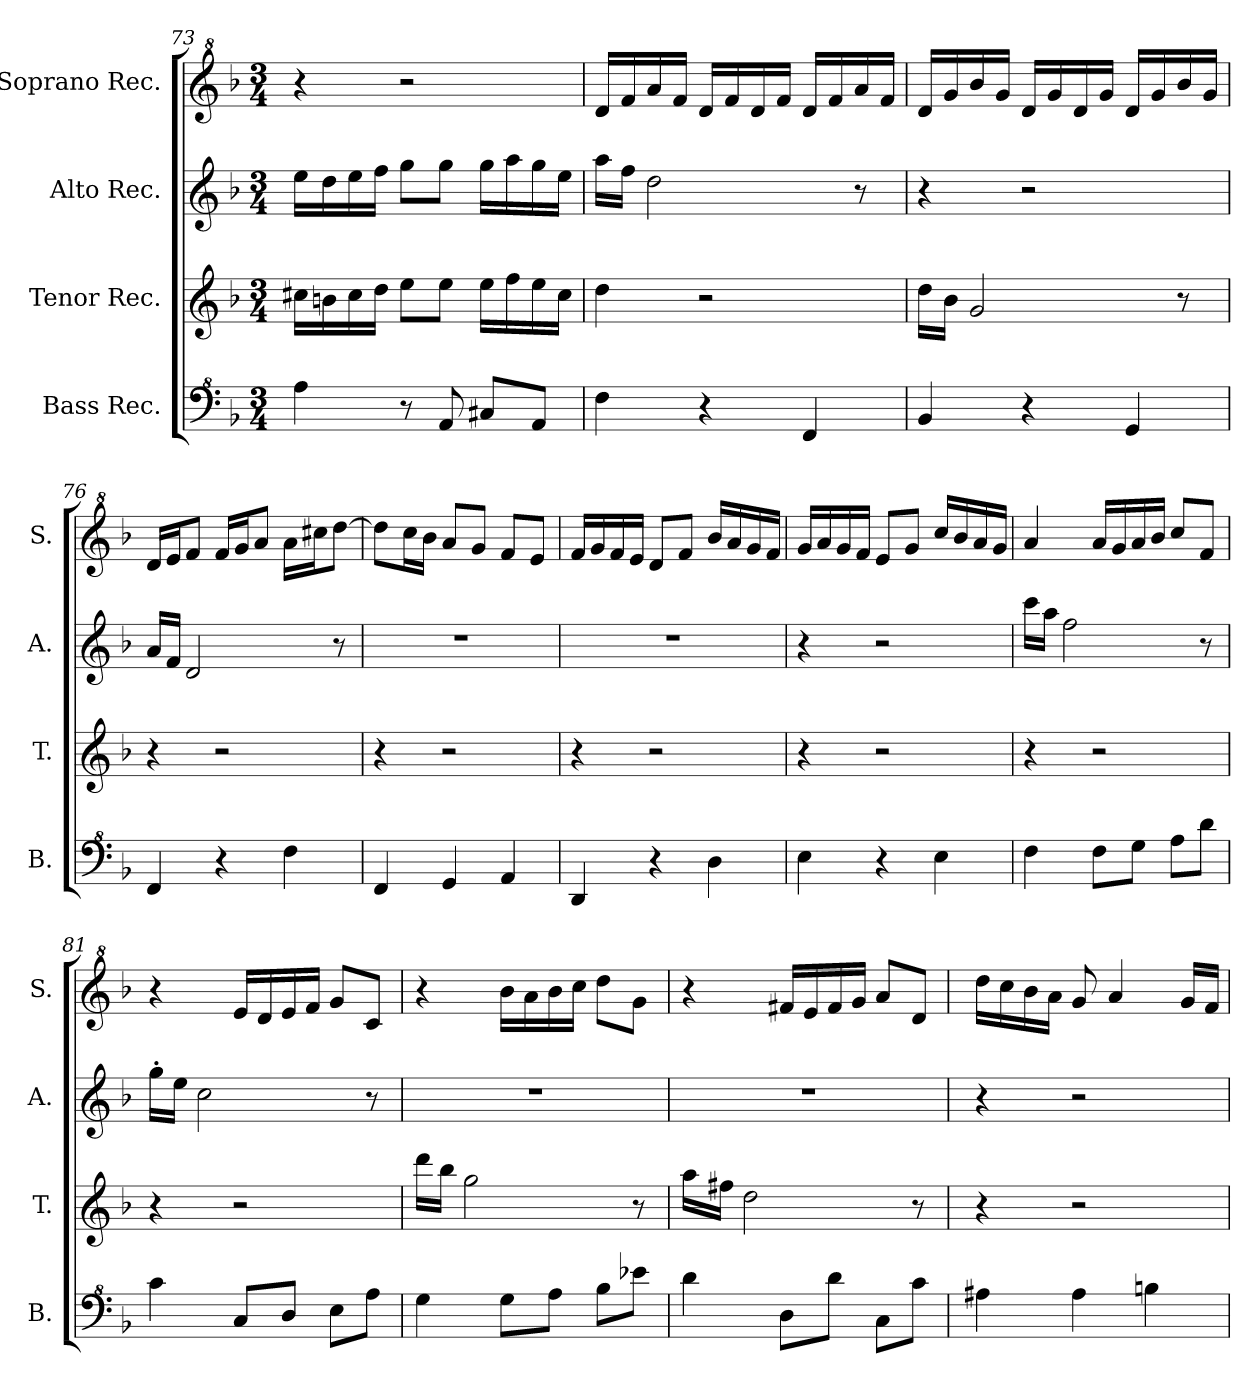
**kern	**kern	**kern	**kern
*part4	*part3	*part2	*part1
*staff4	*staff3	*staff2	*staff1
*I"Bass Rec.	*I"Tenor Rec.	*I"Alto Rec.	*I"Soprano Rec.
*I'B.	*I'T.	*I'A.	*I'S.
*clefF^4	*clefG2	*clefG2	*clefG^2
*k[b-]	*k[b-]	*k[b-]	*k[b-]
*M3/4	*M3/4	*M3/4	*M3/4
=73	=73	=73	=73
4a\	16cc#X\LL	16ee\LL	4r
.	16bn\	16dd\	.
.	16cc#\	16ee\	.
.	16dd\JJ	16ff\JJ	.
8r	8ee\L	8gg\L	2r
8A/	8ee\J	8gg\J	.
8c#X/L	16ee\LL	16gg\LL	.
.	16ff\	16aa\	.
8A/J	16ee\	16gg\	.
.	16cc#\JJ	16ee\JJ	.
=74	=74	=74	=74
4f\	4dd\	16aa\LL	16dd/LL
.	.	16ff\JJ	16ff/
.	.	2dd\	16aa/
.	.	.	16ff/JJ
4r	2r	.	16dd/LL
.	.	.	16ff/
.	.	.	16dd/
.	.	.	16ff/JJ
4F/	.	.	16dd/LL
.	.	.	16ff/
.	.	8r	16aa/
.	.	.	16ff/JJ
=75	=75	=75	=75
4B-/	16dd\LL	4r	16dd/LL
.	16b-\JJ	.	16gg/
.	2g/	.	16bb-/
.	.	.	16gg/JJ
4r	.	2r	16dd/LL
.	.	.	16gg/
.	.	.	16dd/
.	.	.	16gg/JJ
4G/	.	.	16dd/LL
.	.	.	16gg/
.	8r	.	16bb-/
.	.	.	16gg/JJ
=76	=76	=76	=76
4F/	4r	16a/LL	16dd/LL
.	.	16f/JJ	16ee/J
.	.	2d/	8ff/J
4r	2r	.	16ff/LL
.	.	.	16gg/J
.	.	.	8aa/J
4f\	.	.	16aa\LL
.	.	.	16ccc#X\J
.	.	8r	[8ddd\J
=77	=77	=77	=77
4F/	4r	2.r	8ddd\L]
.	.	.	16ccc\L
.	.	.	16bb-\JJ
4G/	2r	.	8aa/L
.	.	.	8gg/J
4A/	.	.	8ff/L
.	.	.	8ee/J
=78	=78	=78	=78
4D/	4r	2.r	16ff/LL
.	.	.	16gg/
.	.	.	16ff/
.	.	.	16ee/JJ
4r	2r	.	8dd/L
.	.	.	8ff/J
4d\	.	.	16bb-/LL
.	.	.	16aa/
.	.	.	16gg/
.	.	.	16ff/JJ
!!LO:PB:g=z
=79	=79	=79	=79
4e\	4r	4r	16gg/LL
.	.	.	16aa/
.	.	.	16gg/
.	.	.	16ff/JJ
4r	2r	2r	8ee/L
.	.	.	8gg/J
4e\	.	.	16ccc/LL
.	.	.	16bb-/
.	.	.	16aa/
.	.	.	16gg/JJ
=80	=80	=80	=80
4f\	4r	16ccc\LL	4aa/
.	.	16aa\JJ	.
.	.	2ff\	.
8f\L	2r	.	16aa/LL
.	.	.	16gg/
8g\J	.	.	16aa/
.	.	.	16bb-/JJ
8a\L	.	.	8ccc/L
8dd\J	.	8r	8ff/J
=81	=81	=81	=81
4cc\	4r	16gg'\LL	4r
.	.	16ee\JJ	.
.	.	2cc\	.
8c/L	2r	.	16ee/LL
.	.	.	16dd/
8d/J	.	.	16ee/
.	.	.	16ff/JJ
8e\L	.	.	8gg/L
8a\J	.	8r	8cc/J
=82	=82	=82	=82
4g\	16ddd\LL	2.r	4r
.	16bb-\JJ	.	.
.	2gg\	.	.
8g\L	.	.	16bb-\LL
.	.	.	16aa\
8a\J	.	.	16bb-\
.	.	.	16ccc\JJ
8b-\L	.	.	8ddd\L
8ee-X\J	8r	.	8gg\J
=83	=83	=83	=83
4dd\	16aa\LL	2.r	4r
.	16ff#X\JJ	.	.
.	2dd\	.	.
8d\L	.	.	16ff#X/LL
.	.	.	16ee/
8dd\J	.	.	16ff#/
.	.	.	16gg/JJ
8c\L	.	.	8aa/L
8cc\J	8r	.	8dd/J
=84	=84	=84	=84
4a#X\	4r	4r	16ddd\LL
.	.	.	16ccc\
.	.	.	16bb-\
.	.	.	16aa\JJ
4a#\	2r	2r	8gg/
.	.	.	4aa/
4bn\	.	.	.
.	.	.	16gg/LL
.	.	.	16ff/JJ
=	=	=	=
*-	*-	*-	*-
